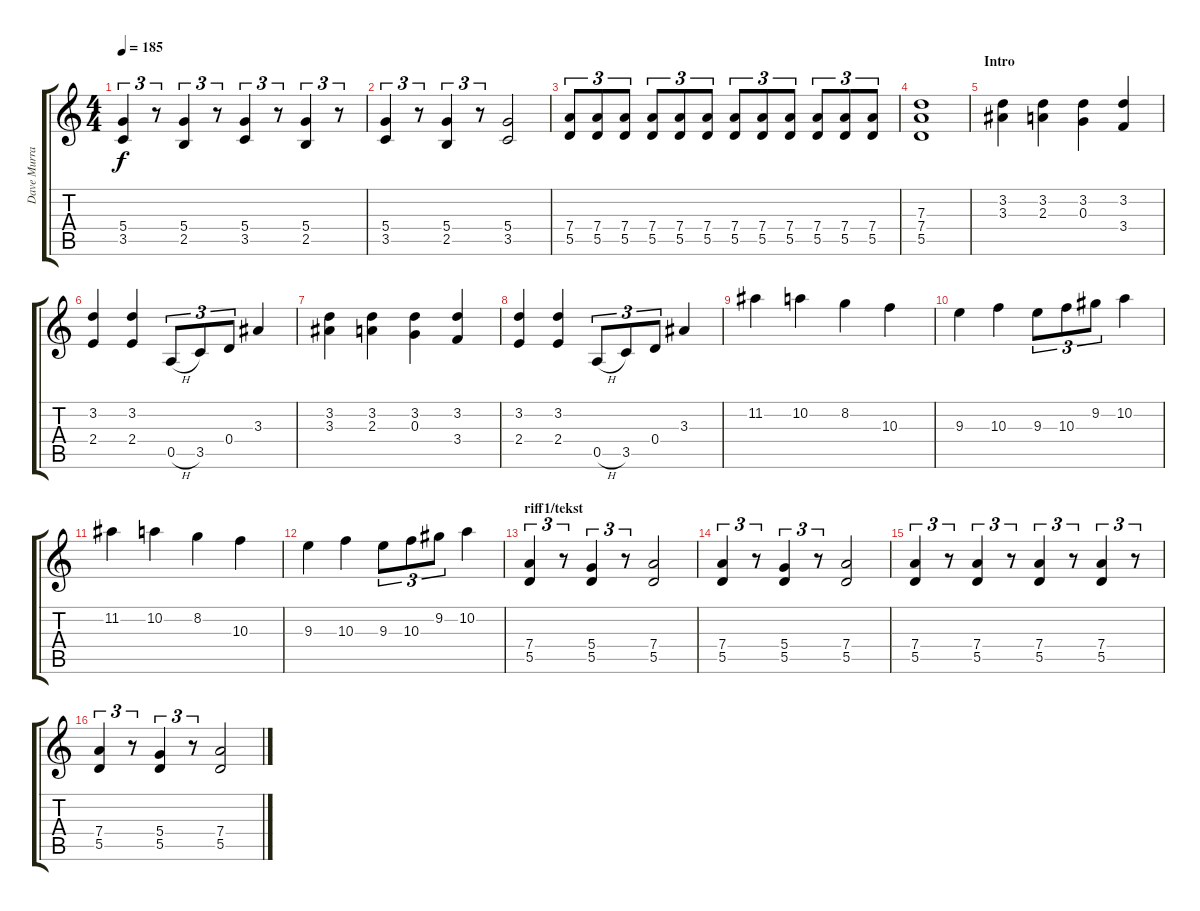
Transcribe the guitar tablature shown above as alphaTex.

\track ("Dave Murray" "Dave Murra") {instrument distortionguitar}
\staff {score tabs}
\tuning (E4 B3 G3 D3 A2 E2) {hide}
\ts (4 4)
\tempo 185
\clef g2
\ks c
(5.4 3.5).4{tu (3 2) dy f} r.8{tu (3 2)} (5.4 2.5).4{tu (3 2)} r.8{tu (3 2)} (5.4 3.5).4{tu (3 2)} r.8{tu (3 2)} (5.4 2.5).4{tu (3 2)} r.8{tu (3 2)} |
(5.4 3.5).4{tu (3 2)} r.8{tu (3 2)} (5.4 2.5).4{tu (3 2)} r.8{tu (3 2)} (5.4 3.5).2 |
(7.4 5.5).8{tu (3 2)} (7.4 5.5).8{tu (3 2)} (7.4 5.5).8{tu (3 2)} (7.4 5.5).8{tu (3 2)} (7.4 5.5).8{tu (3 2)} (7.4 5.5).8{tu (3 2)} (7.4 5.5).8{tu (3 2)} (7.4 5.5).8{tu (3 2)} (7.4 5.5).8{tu (3 2)} (7.4 5.5).8{tu (3 2)} (7.4 5.5).8{tu (3 2)} (7.4 5.5).8{tu (3 2)} |
(7.3 7.4 5.5).1 |
\section ("" "Intro")
(3.2 3.3).4 (3.2 2.3).4 (3.2 0.3).4 (3.2 3.4).4 |
(3.2 2.4).4 (3.2 2.4).4 0.5{h}.8{tu (3 2)} 3.5.8{tu (3 2)} 0.4.8{tu (3 2)} 3.3.4 |
(3.2 3.3).4 (3.2 2.3).4 (3.2 0.3).4 (3.2 3.4).4 |
(3.2 2.4).4 (3.2 2.4).4 0.5{h}.8{tu (3 2)} 3.5.8{tu (3 2)} 0.4.8{tu (3 2)} 3.3.4 |
11.2.4 10.2.4 8.2.4 10.3.4 |
9.3.4 10.3.4 9.3.8{tu (3 2)} 10.3.8{tu (3 2)} 9.2.8{tu (3 2)} 10.2.4 |
11.2.4 10.2.4 8.2.4 10.3.4 |
9.3.4 10.3.4 9.3.8{tu (3 2)} 10.3.8{tu (3 2)} 9.2.8{tu (3 2)} 10.2.4 |
\section ("" "riff1/tekst")
(7.4 5.5).4{tu (3 2)} r.8{tu (3 2)} (5.4 5.5).4{tu (3 2)} r.8{tu (3 2)} (7.4 5.5).2 |
(7.4 5.5).4{tu (3 2)} r.8{tu (3 2)} (5.4 5.5).4{tu (3 2)} r.8{tu (3 2)} (7.4 5.5).2 |
(7.4 5.5).4{tu (3 2)} r.8{tu (3 2)} (7.4 5.5).4{tu (3 2)} r.8{tu (3 2)} (7.4 5.5).4{tu (3 2)} r.8{tu (3 2)} (7.4 5.5).4{tu (3 2)} r.8{tu (3 2)} |
(7.4 5.5).4{tu (3 2)} r.8{tu (3 2)} (5.4 5.5).4{tu (3 2)} r.8{tu (3 2)} (7.4 5.5).2
